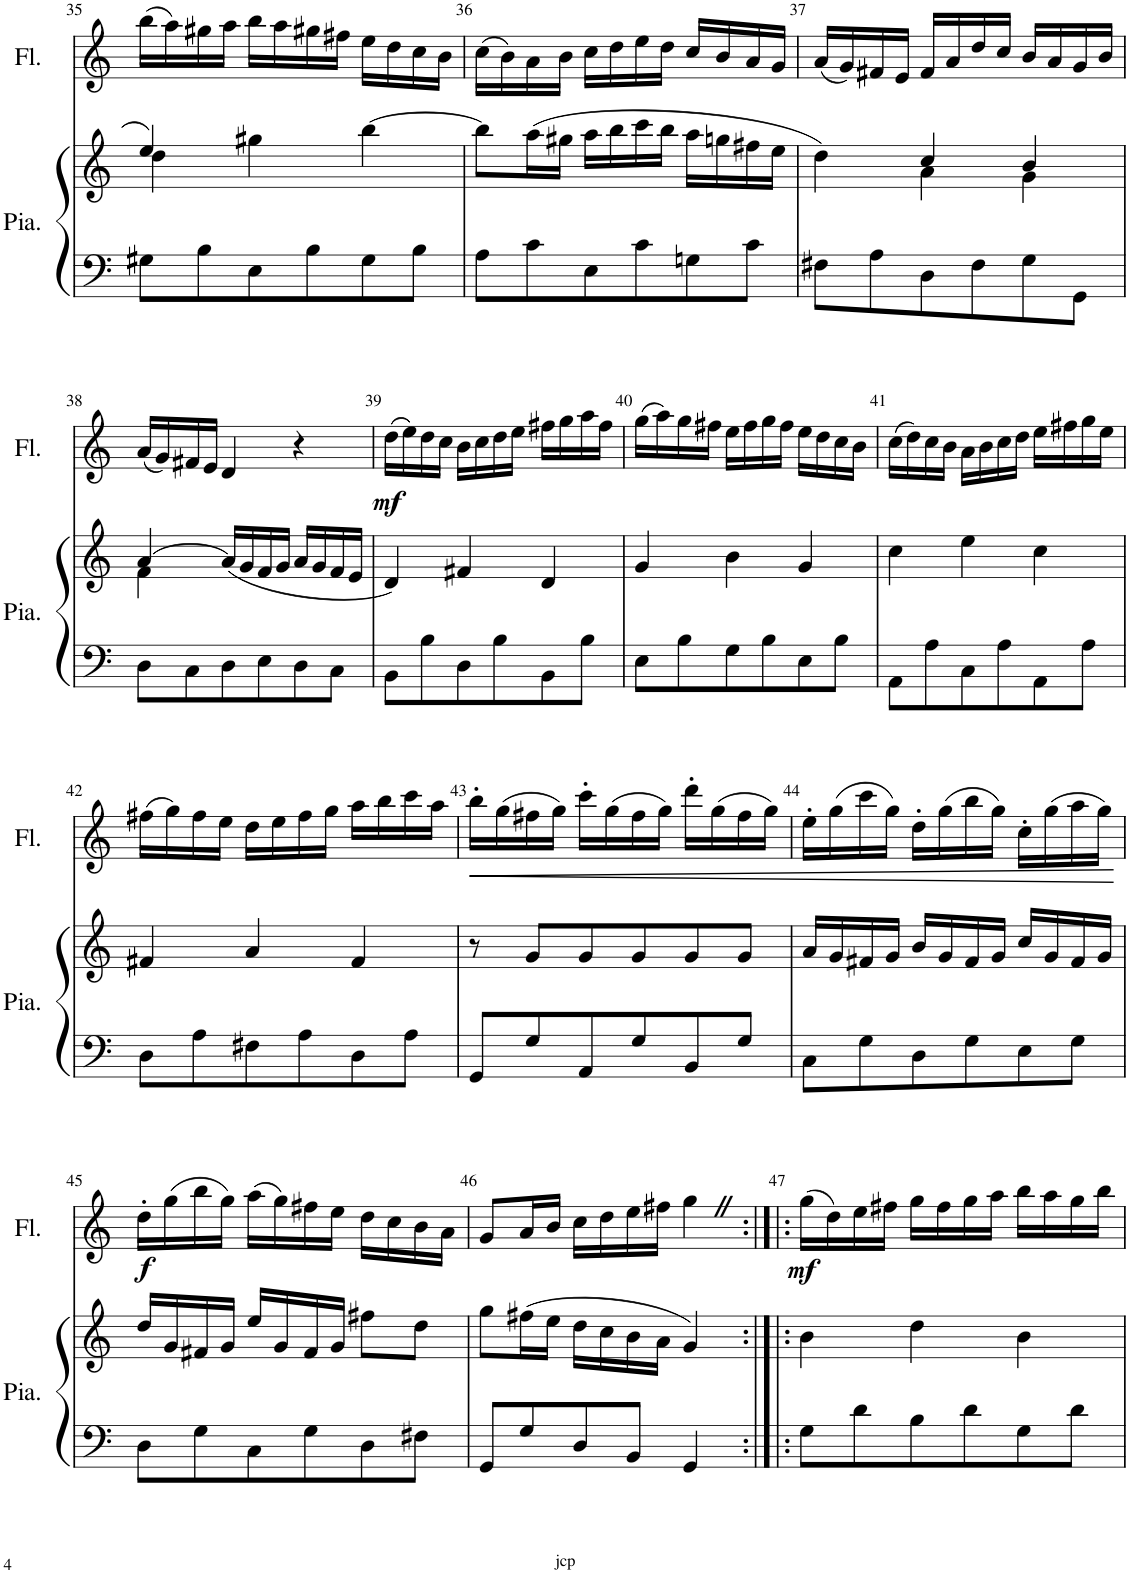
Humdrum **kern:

**kern	**kern	**kern	**dynam
*part2	*part2	*part1	*part1
*staff3	*staff2	*staff1	*staff1
*I"Piano	*	*I"Flûte	*
*I'Pia.	*	*I'Fl.	*
!!LO:PB:g=z
*clefF4	*clefG2	*clefG2	*
*k[]	*k[]	*k[]	*
*M3/4	*M3/4	*M3/4	*
=35	=35	=35	=35
*	*^	*	*
8G#X\L	4ee/	4dd\	(16bb\LL	.
.	.	.	16aa\)	.
8B\	.	.	16gg#X\	.
.	.	.	16aa\JJ	.
8E\	4gg#X\	2ryy	16bb\LL	.
.	.	.	16aa\	.
8B\	.	.	16gg#X\	.
.	.	.	16ff#X\JJ	.
8G#\	[>4bb\	.	16ee\LL	.
.	.	.	16dd\	.
8B\J	.	.	16cc\	.
.	.	.	16b\JJ	.
*	*v	*v	*	*
=36	=36	=36	=36
8A\L	8bb\L]	(16cc\LL	.
.	.	16b\)	.
8c\	(16aa\L	16a\	.
.	16gg#X\JJ	16b\JJ	.
8E\	16aa\LL	16cc\LL	.
.	16bb\	16dd\	.
8c\	16ccc\	16ee\	.
.	16bb\JJ	16dd\JJ	.
8Gn\	16aa\LL	16cc/LL	.
.	16ggn\	16b/	.
8c\J	16ff#X\	16a/	.
.	16ee\JJ	16g/JJ	.
=37	=37	=37	=37
*	*^	*	*
8F#X\L	4dd\)	4ryy	(16a/LL	.
.	.	.	16g/)	.
8A\	.	.	16f#X/	.
.	.	.	16e/JJ	.
8D\	4cc/	4a\	16f#/LL	.
.	.	.	16a/	.
8F#\	.	.	16dd/	.
.	.	.	16cc/JJ	.
8G\	4b/	4g\	16b/LL	.
.	.	.	16a/	.
8GG\J	.	.	16g/	.
.	.	.	16b/JJ	.
!!LO:LB:g=z
=38	=38	=38	=38	=38
8D\L	[>4a/	4f\	(16a/LL	.
.	.	.	16g/)	.
8C\	.	.	16f#X/	.
.	.	.	16e/JJ	.
8D\	(16a/LL]	2ryy	4d/	.
.	16g/	.	.	.
8E\	16f/	.	.	.
.	16g/JJ	.	.	.
8D\	16a/LL	.	4r	.
.	16g/	.	.	.
8C\J	16f/	.	.	.
.	16e/JJ	.	.	.
*	*v	*v	*	*
=39	=39	=39	=39
!	!	!	!LO:DY:b
8BB\L	4d/)	(16dd\LL	mf
.	.	16ee\)	.
8B\	.	16dd\	.
.	.	16cc\JJ	.
8D\	4f#X/	16b\LL	.
.	.	16cc\	.
8B\	.	16dd\	.
.	.	16ee\JJ	.
8BB\	4d/	16ff#X\LL	.
.	.	16gg\	.
8B\J	.	16aa\	.
.	.	16ff#\JJ	.
=40	=40	=40	=40
8E\L	4g/	(16gg\LL	.
.	.	16aa\)	.
8B\	.	16gg\	.
.	.	16ff#X\JJ	.
8G\	4b\	16ee\LL	.
.	.	16ff#\	.
8B\	.	16gg\	.
.	.	16ff#\JJ	.
8E\	4g/	16ee\LL	.
.	.	16dd\	.
8B\J	.	16cc\	.
.	.	16b\JJ	.
=41	=41	=41	=41
8AA\L	4cc\	(16cc\LL	.
.	.	16dd\)	.
8A\	.	16cc\	.
.	.	16b\JJ	.
8C\	4ee\	16a\LL	.
.	.	16b\	.
8A\	.	16cc\	.
.	.	16dd\JJ	.
8AA\	4cc\	16ee\LL	.
.	.	16ff#X\	.
8A\J	.	16gg\	.
.	.	16ee\JJ	.
!!LO:LB:g=z
=42	=42	=42	=42
8D\L	4f#X/	(16ff#X\LL	.
.	.	16gg\)	.
8A\	.	16ff#\	.
.	.	16ee\JJ	.
8F#X\	4a/	16dd\LL	.
.	.	16ee\	.
8A\	.	16ff#\	.
.	.	16gg\JJ	.
8D\	4f#/	16aa\LL	.
.	.	16bb\	.
8A\J	.	16ccc\	.
.	.	16aa\JJ	.
=43	=43	=43	=43
!	!	!	!LO:HP:b
8GG/L	8r	16bb'\LL	<
.	.	(16gg\	.
8G/	8g/L	16ff#X\	.
.	.	16gg\JJ)	.
8AA/	8g/	16ccc'\LL	.
.	.	(16gg\	.
8G/	8g/	16ff#\	.
.	.	16gg\JJ)	.
8BB/	8g/	16ddd'\LL	.
.	.	(16gg\	.
8G/J	8g/J	16ff#\	.
.	.	16gg\JJ)	.
=44	=44	=44	=44
8C\L	16a/LL	16ee'\LL	.
.	16g/	(16gg\	.
8G\	16f#X/	16ccc\	.
.	16g/JJ	16gg\JJ)	.
8D\	16b/LL	16dd'\LL	.
.	16g/	(16gg\	.
8G\	16f#/	16bb\	.
.	16g/JJ	16gg\JJ)	.
8E\	16cc/LL	16cc'\LL	.
.	16g/	(16gg\	.
8G\J	16f#/	16aa\	.
.	16g/JJ	16gg\JJ)	.
.	.	.	[
!!LO:LB:g=z
=45	=45	=45	=45
!	!	!	!LO:DY:b
8D\L	16dd/LL	16dd'\LL	f
.	16g/	(16gg\	.
8G\	16f#X/	16bb\	.
.	16g/JJ	16gg\JJ)	.
8C\	16ee/LL	(16aa\LL	.
.	16g/	16gg\)	.
8G\	16f#/	16ff#X\	.
.	16g/JJ	16ee\JJ	.
8D\	8ff#X\L	16dd\LL	.
.	.	16cc\	.
8F#X\J	8dd\J	16b\	.
.	.	16a\JJ	.
=46	=46	=46	=46
8GG/L	8gg\L	8g/L	.
8G/	(16ff#X\L	16a/L	.
.	16ee\JJ	16b/JJ	.
8D/	16dd\LL	16cc\LL	.
.	16cc\	16dd\	.
8BB/J	16b\	16ee\	.
.	16a\JJ	16ff#X\JJ	.
4GG/	4g/)	4ggZ\	.
=47:|!|:	=47:|!|:	=47:|!|:	=47:|!|:
!	!	!	!LO:DY:b
8G\L	4b\	(16gg\LL	mf
.	.	16dd\)	.
8d\	.	16ee\	.
.	.	16ff#X\JJ	.
8B\	4dd\	16gg\LL	.
.	.	16ff#\	.
8d\	.	16gg\	.
.	.	16aa\JJ	.
8G\	4b\	16bb\LL	.
.	.	16aa\	.
8d\J	.	16gg\	.
.	.	16bb\JJ	.
=	=	=	=
*-	*-	*-	*-
